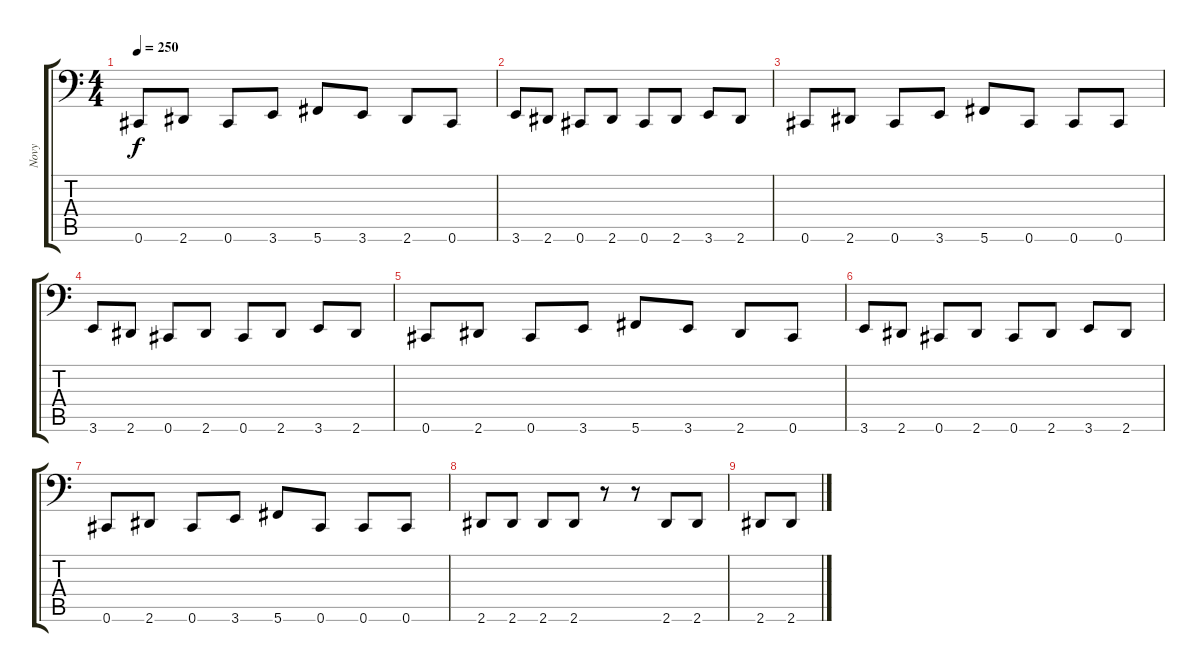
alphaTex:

\track ("Novy" "Novy") {instrument electricbasspick}
\staff {score tabs}
\tuning (Db3 Ab2 E2 B1 Gb1 Db1) {hide}
\ts (4 4)
\tempo 250
\clef f4
\ks c
0.6.8{dy f} 2.6.8 0.6.8 3.6.8 5.6.8 3.6.8 2.6.8 0.6.8 |
3.6.8 2.6.8 0.6.8 2.6.8 0.6.8 2.6.8 3.6.8 2.6.8 |
0.6.8 2.6.8 0.6.8 3.6.8 5.6.8 0.6.8 0.6.8 0.6.8 |
3.6.8 2.6.8 0.6.8 2.6.8 0.6.8 2.6.8 3.6.8 2.6.8 |
0.6.8 2.6.8 0.6.8 3.6.8 5.6.8 3.6.8 2.6.8 0.6.8 |
3.6.8 2.6.8 0.6.8 2.6.8 0.6.8 2.6.8 3.6.8 2.6.8 |
0.6.8 2.6.8 0.6.8 3.6.8 5.6.8 0.6.8 0.6.8 0.6.8 |
2.6.8 2.6.8 2.6.8 2.6.8 r.8 r.8 2.6.8 2.6.8 |
2.6.8 2.6.8
